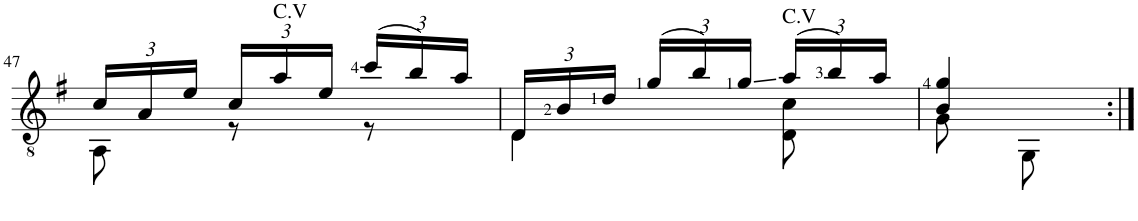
**kern
*part1
*staff1
*I"Guitar
*I'Guit.
!!LO:PB:g=z
*clefGv2
*k[f#]
*M3/8
*Xbrackettup
=47
*^
24c/LL	8AA\
24A/	.
24e/JJ	.
24c/LL	8r
!LO:TX:a:t=C.V	!
24a/	.
24e/JJ	.
(24cc/LL	8r
24b/)	.
24a/JJ	.
=48	=48
24D/LL	4D\
24B/	.
24d/JJ	.
(24g/LL	.
24b/)	.
24g/JJ	.
!LO:TX:a:t=C.V	!
(24a/LL	8D\ 8c\
24b/)	.
24a/JJ	.
=49	=49
4B/ 4g/	8G\
.	8GG\
*v	*v
=:|!
*-
